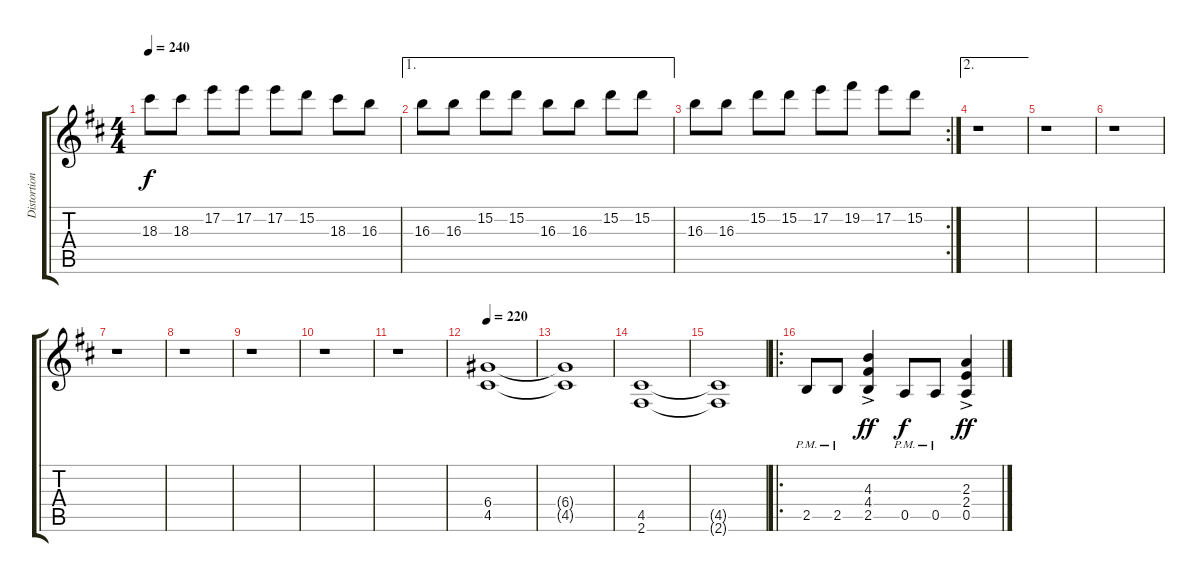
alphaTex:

\track ("Distortion Gtr" "Distortion") {instrument distortionguitar}
\staff {score tabs}
\tuning (E4 B3 G3 D3 A2 E2) {hide}
\ts (4 4)
\tempo 240
\clef g2
\ks d
18.3.8{dy f} 18.3.8 17.2.8 17.2.8 17.2.8 15.2.8 18.3.8 16.3.8 |
\ae 1
16.3.8 16.3.8 15.2.8 15.2.8 16.3.8 16.3.8 15.2.8 15.2.8 |
\rc 2
16.3.8 16.3.8 15.2.8 15.2.8 17.2.8 19.2.8 17.2.8 15.2.8 |
\ae 2
r.1 |
r.1 |
r.1 |
r.1 |
r.1 |
r.1 |
r.1 |
r.1 |
\tempo 220
(6.4 4.5).1 |
(6.4{t} 4.5{t}).1 |
(4.5 2.6).1 |
(4.5{t} 2.6{t}).1 |
\ro
2.5{pm}.8 2.5{pm}.8 (4.3{ac} 4.4{ac} 2.5{ac}).4{dy ff} 0.5{pm}.8{dy f} 0.5{pm}.8 (2.3{ac} 2.4{ac} 0.5{ac}).4{dy ff}
